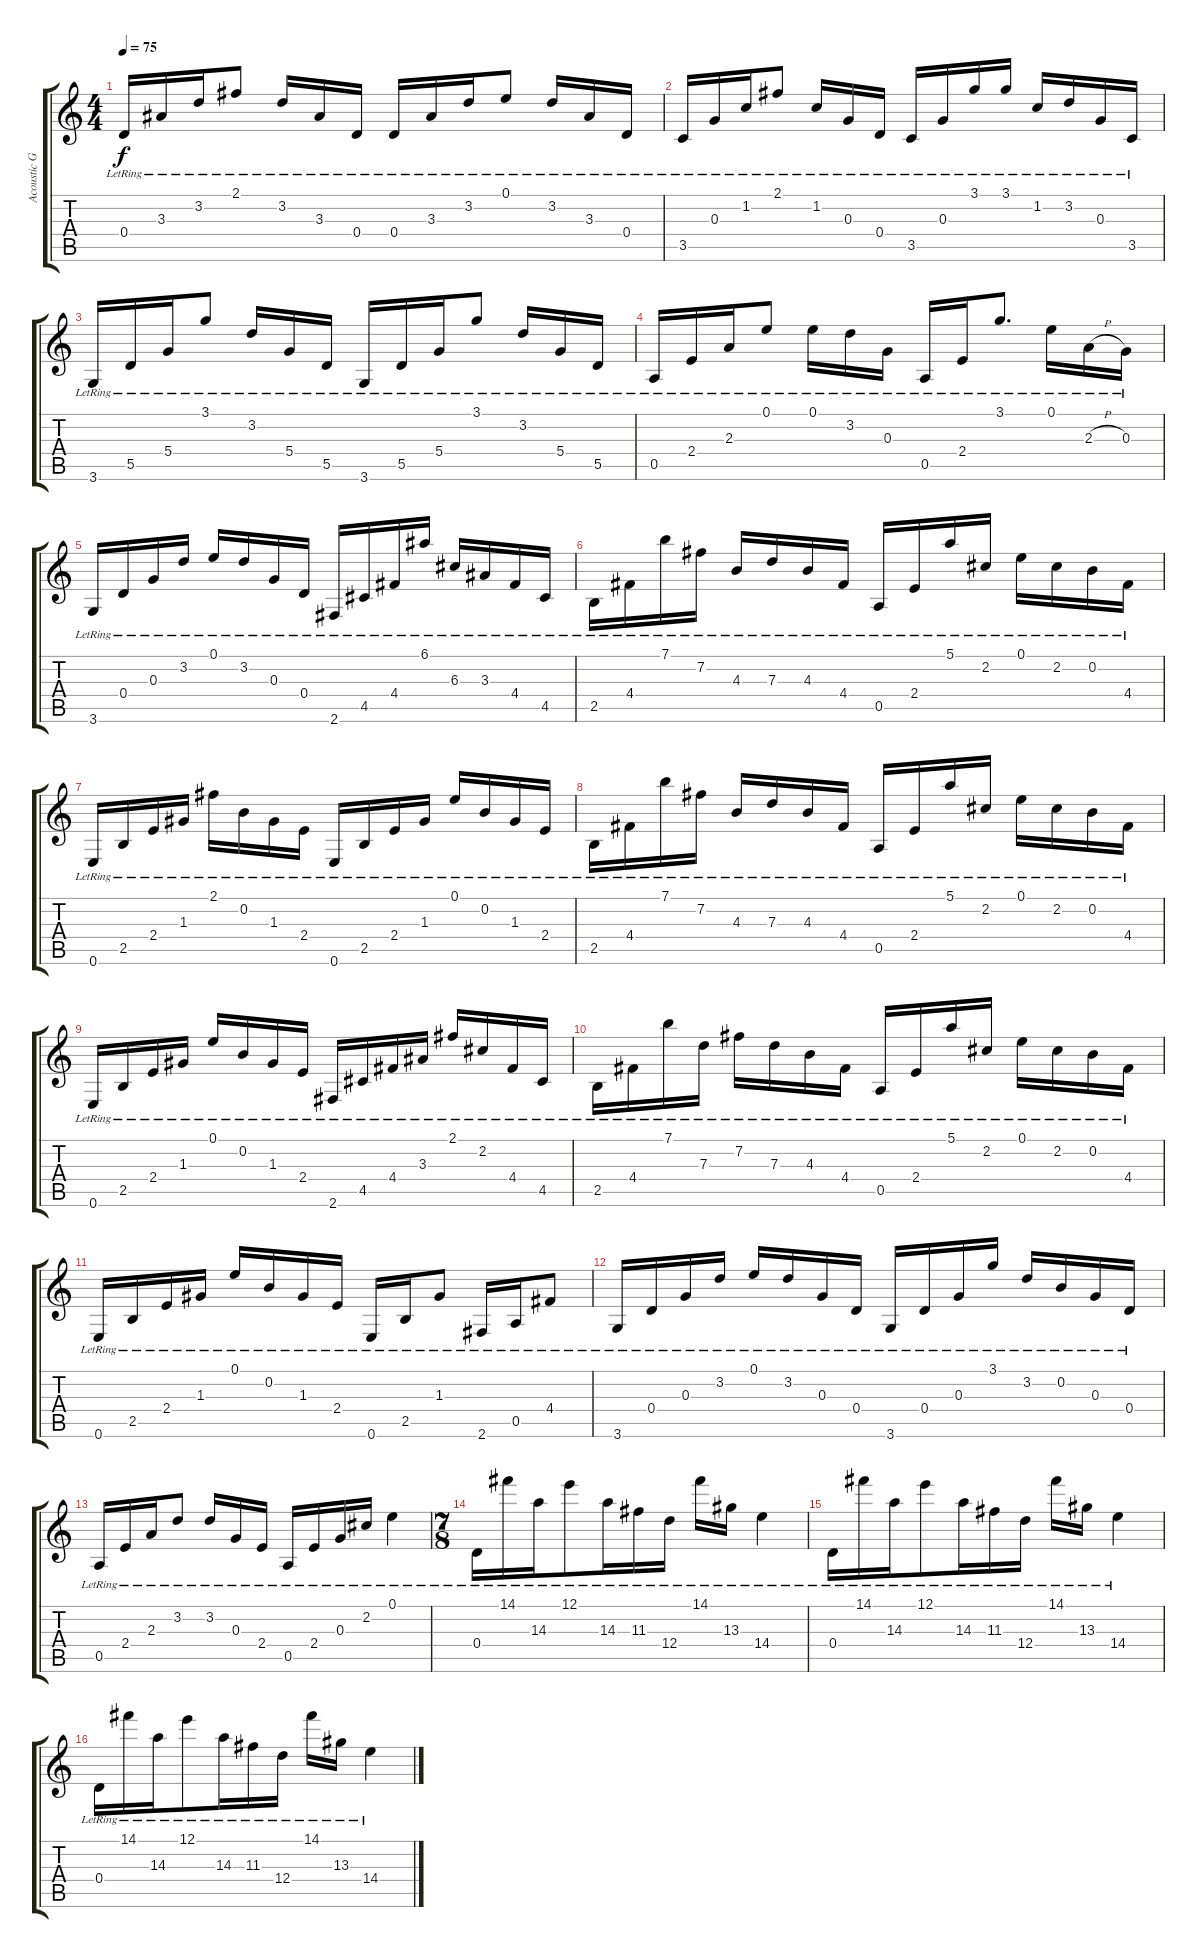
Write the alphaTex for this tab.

\track ("Acoustic Guitar" "Acoustic G") {instrument acousticguitarsteel}
\staff {score tabs}
\tuning (E4 B3 G3 D3 A2 E2) {hide}
\ts (4 4)
\tempo 75
\clef g2
\ks c
0.4{lr}.16{dy f} 3.3{lr}.16 3.2{lr}.16 2.1{lr}.8 3.2{lr}.16 3.3{lr}.16 0.4{lr}.16 0.4{lr}.16 3.3{lr}.16 3.2{lr}.16 0.1{lr}.8 3.2{lr}.16 3.3{lr}.16 0.4{lr}.16 |
3.5{lr}.16 0.3{lr}.16 1.2{lr}.16 2.1{lr}.8 1.2{lr}.16 0.3{lr}.16 0.4{lr}.16 3.5{lr}.16 0.3{lr}.16 3.1{lr}.16 3.1{lr}.16 1.2{lr}.16 3.2{lr}.16 0.3{lr}.16 3.5{lr}.16 |
3.6{lr}.16 5.5{lr}.16 5.4{lr}.16 3.1{lr}.8 3.2{lr}.16 5.4{lr}.16 5.5{lr}.16 3.6{lr}.16 5.5{lr}.16 5.4{lr}.16 3.1{lr}.8 3.2{lr}.16 5.4{lr}.16 5.5{lr}.16 |
0.5{lr}.16 2.4{lr}.16 2.3{lr}.16 0.1{lr}.8 0.1{lr}.16 3.2{lr}.16 0.3{lr}.16 0.5{lr}.16 2.4{lr}.16 3.1{lr}.8{d} 0.1{lr}.16 2.3{h lr}.16 0.3{lr}.16 |
3.6{lr}.16 0.4{lr}.16 0.3{lr}.16 3.2{lr}.16 0.1{lr}.16 3.2{lr}.16 0.3{lr}.16 0.4{lr}.16 2.6{lr}.16 4.5{lr}.16 4.4{lr}.16 6.1{lr}.16 6.3{lr}.16 3.3{lr}.16 4.4{lr}.16 4.5{lr}.16 |
2.5{lr}.16 4.4{lr}.16 7.1{lr}.16 7.2{lr}.16 4.3{lr}.16 7.3{lr}.16 4.3{lr}.16 4.4{lr}.16 0.5{lr}.16 2.4{lr}.16 5.1{lr}.16 2.2{lr}.16 0.1{lr}.16 2.2{lr}.16 0.2{lr}.16 4.4{lr}.16 |
0.6{lr}.16 2.5{lr}.16 2.4{lr}.16 1.3{lr}.16 2.1{lr}.16 0.2{lr}.16 1.3{lr}.16 2.4{lr}.16 0.6{lr}.16 2.5{lr}.16 2.4{lr}.16 1.3{lr}.16 0.1{lr}.16 0.2{lr}.16 1.3{lr}.16 2.4{lr}.16 |
2.5{lr}.16 4.4{lr}.16 7.1{lr}.16 7.2{lr}.16 4.3{lr}.16 7.3{lr}.16 4.3{lr}.16 4.4{lr}.16 0.5{lr}.16 2.4{lr}.16 5.1{lr}.16 2.2{lr}.16 0.1{lr}.16 2.2{lr}.16 0.2{lr}.16 4.4{lr}.16 |
0.6{lr}.16 2.5{lr}.16 2.4{lr}.16 1.3{lr}.16 0.1{lr}.16 0.2{lr}.16 1.3{lr}.16 2.4{lr}.16 2.6{lr}.16 4.5{lr}.16 4.4{lr}.16 3.3{lr}.16 2.1{lr}.16 2.2{lr}.16 4.4{lr}.16 4.5{lr}.16 |
2.5{lr}.16 4.4{lr}.16 7.1{lr}.16 7.3{lr}.16 7.2{lr}.16 7.3{lr}.16 4.3{lr}.16 4.4{lr}.16 0.5{lr}.16 2.4{lr}.16 5.1{lr}.16 2.2{lr}.16 0.1{lr}.16 2.2{lr}.16 0.2{lr}.16 4.4{lr}.16 |
0.6{lr}.16 2.5{lr}.16 2.4{lr}.16 1.3{lr}.16 0.1{lr}.16 0.2{lr}.16 1.3{lr}.16 2.4{lr}.16 0.6{lr}.16 2.5{lr}.16 1.3{lr}.8 2.6{lr}.16 0.5{lr}.16 4.4{lr}.8 |
3.6{lr}.16 0.4{lr}.16 0.3{lr}.16 3.2{lr}.16 0.1{lr}.16 3.2{lr}.16 0.3{lr}.16 0.4{lr}.16 3.6{lr}.16 0.4{lr}.16 0.3{lr}.16 3.1{lr}.16 3.2{lr}.16 0.2{lr}.16 0.3{lr}.16 0.4{lr}.16 |
0.5{lr}.16 2.4{lr}.16 2.3{lr}.16 3.2{lr}.8 3.2{lr}.16 0.3{lr}.16 2.4{lr}.16 0.5{lr}.16 2.4{lr}.16 0.3{lr}.16 2.2{lr}.16 0.1{lr}.4 |
\ts (7 8)
0.4{lr}.16 14.1{lr}.16 14.3{lr}.16 12.1{lr}.8 14.3{lr}.16 11.3{lr}.16 12.4{lr}.16 14.1{lr}.16 13.3{lr}.16 14.4{lr}.4 |
0.4{lr}.16 14.1{lr}.16 14.3{lr}.16 12.1{lr}.8 14.3{lr}.16 11.3{lr}.16 12.4{lr}.16 14.1{lr}.16 13.3{lr}.16 14.4{lr}.4 |
0.4{lr}.16 14.1{lr}.16 14.3{lr}.16 12.1{lr}.8 14.3{lr}.16 11.3{lr}.16 12.4{lr}.16 14.1{lr}.16 13.3{lr}.16 14.4{lr}.4
